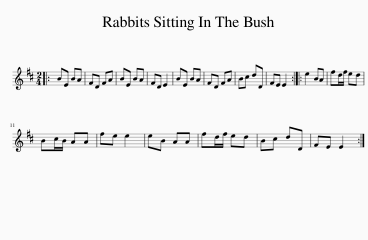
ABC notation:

X:1
L:1/8
M:2/4
I:linebreak $
K:D
V:1 treble
V:1
|: BE BA | FD FA | BE BA | FD E2 | BE BA | %5
 FD FA | Bc dD | FE E2 :: e2 BA | fd/f/ ed |$ %10
 Bc/B/ AA | fe e2 | eB AA | fd/f/ ed | Bc dD | %15
 FE E2 :| %16
